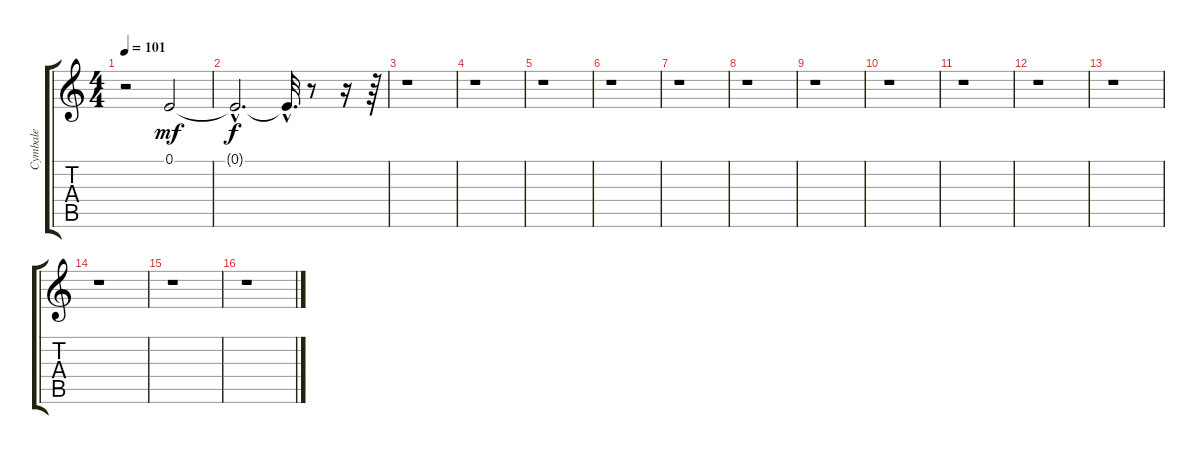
\track ("Cymbale" "Cymbale") {instrument reversecymbal}
\staff {score tabs}
\tuning (E4 B3 G3 D3 A2 E2) {hide}
\ts (4 4)
\tempo 101
\clef g2
\ks c
r.2{dy mf instrument reversecymbal} 0.1.2 |
0.1{hac t}.2{d dy f} 0.1{hac t}.32{d} r.8 r.16 r.64 |
r.1 |
r.1 |
r.1 |
r.1 |
r.1 |
r.1 |
r.1 |
r.1 |
r.1 |
r.1 |
r.1 |
r.1 |
r.1 |
r.1
